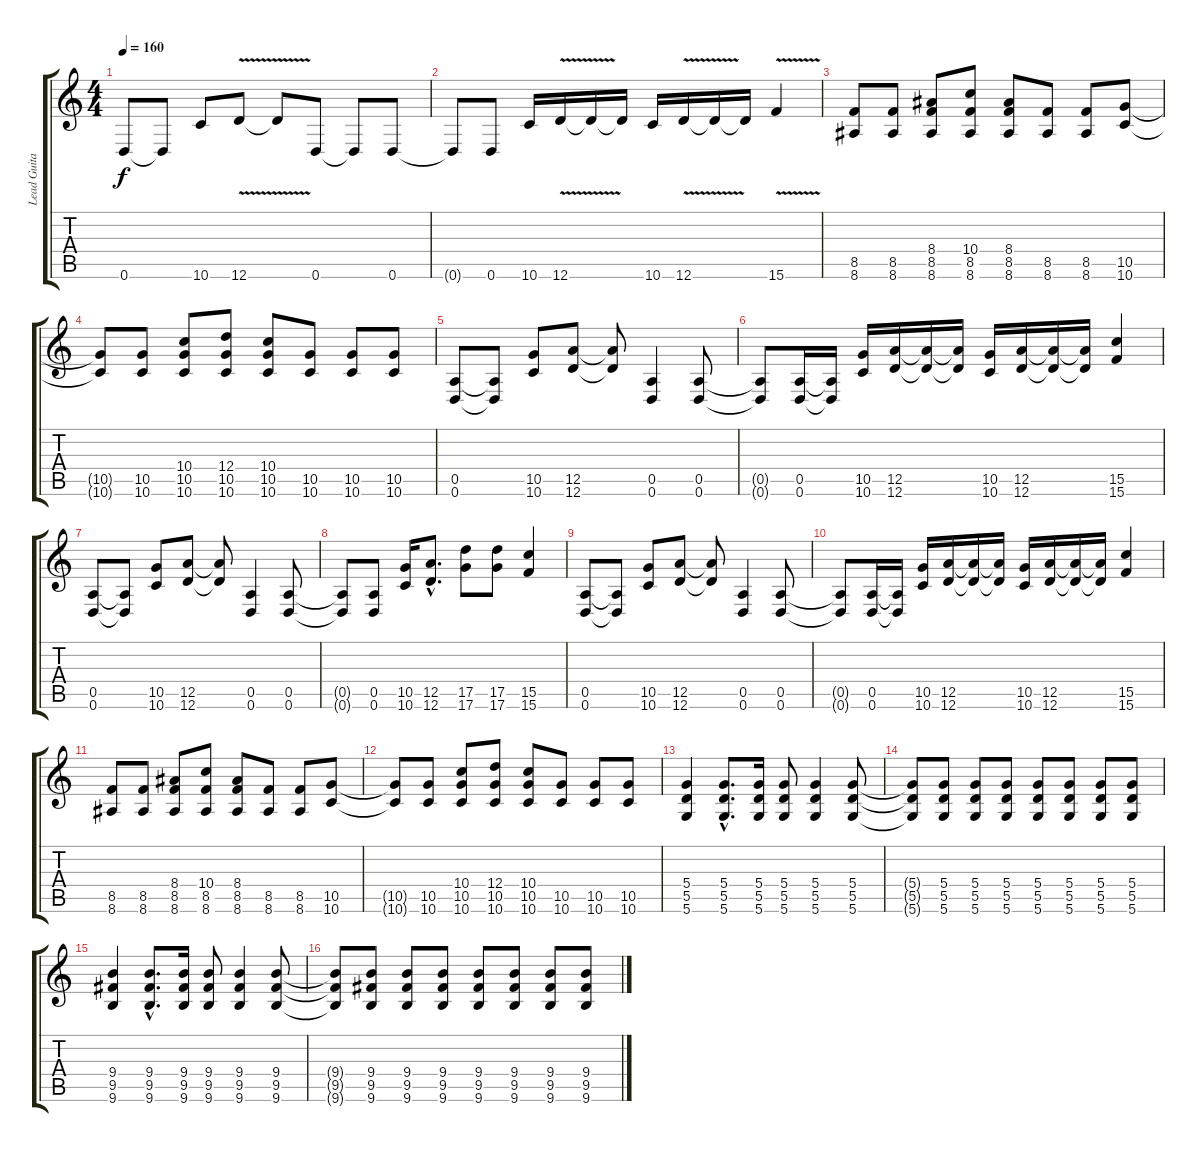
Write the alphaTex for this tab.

\track ("Lead Guitar" "Lead Guita") {instrument distortionguitar}
\staff {score tabs}
\tuning (E4 B3 G3 D3 A2 D2) {hide}
\ts (4 4)
\tempo 160
\clef g2
\ks c
0.6.8{dy f} 0.6{t}.8 10.6.8 12.6{v}.8 12.6{t}.8 0.6.8 0.6{t}.8 0.6.8 |
0.6{t}.8 0.6.8 10.6.16 12.6{v}.16 12.6{t}.16 12.6{t}.16 10.6.16 12.6{v}.16 12.6{t}.16 12.6{t}.16 15.6{v}.4 |
(8.5 8.6).8 (8.5 8.6).8 (8.4 8.5 8.6).8 (10.4 8.5 8.6).8 (8.4 8.5 8.6).8 (8.5 8.6).8 (8.5 8.6).8 (10.5 10.6).8 |
(10.5{t} 10.6{t}).8 (10.5 10.6).8 (10.4 10.5 10.6).8 (12.4 10.5 10.6).8 (10.4 10.5 10.6).8 (10.5 10.6).8 (10.5 10.6).8 (10.5 10.6).8 |
(0.5 0.6).8 (0.5{t} 0.6{t}).8 (10.5 10.6).8 (12.5 12.6).8 (12.5{t} 12.6{t}).8 (0.5 0.6).4 (0.5 0.6).8 |
(0.5{t} 0.6{t}).8 (0.5 0.6).16 (0.5{t} 0.6{t}).16 (10.5 10.6).16 (12.5 12.6).16 (12.5{t} 12.6{t}).16 (12.5{t} 12.6{t}).16 (10.5 10.6).16 (12.5 12.6).16 (12.5{t} 12.6{t}).16 (12.5{t} 12.6{t}).16 (15.5 15.6).4 |
(0.5 0.6).8 (0.5{t} 0.6{t}).8 (10.5 10.6).8 (12.5 12.6).8 (12.5{t} 12.6{t}).8 (0.5 0.6).4 (0.5 0.6).8 |
(0.5{t} 0.6{t}).8 (0.5 0.6).8 (10.5 10.6).16 (12.5{hac} 12.6{hac}).8{d} (17.5 17.6).8 (17.5 17.6).8 (15.5 15.6).4 |
(0.5 0.6).8 (0.5{t} 0.6{t}).8 (10.5 10.6).8 (12.5 12.6).8 (12.5{t} 12.6{t}).8 (0.5 0.6).4 (0.5 0.6).8 |
(0.5{t} 0.6{t}).8 (0.5 0.6).16 (0.5{t} 0.6{t}).16 (10.5 10.6).16 (12.5 12.6).16 (12.5{t} 12.6{t}).16 (12.5{t} 12.6{t}).16 (10.5 10.6).16 (12.5 12.6).16 (12.5{t} 12.6{t}).16 (12.5{t} 12.6{t}).16 (15.5 15.6).4 |
(8.5 8.6).8 (8.5 8.6).8 (8.4 8.5 8.6).8 (10.4 8.5 8.6).8 (8.4 8.5 8.6).8 (8.5 8.6).8 (8.5 8.6).8 (10.5 10.6).8 |
(10.5{t} 10.6{t}).8 (10.5 10.6).8 (10.4 10.5 10.6).8 (12.4 10.5 10.6).8 (10.4 10.5 10.6).8 (10.5 10.6).8 (10.5 10.6).8 (10.5 10.6).8 |
(5.4 5.5 5.6).4 (5.4{hac} 5.5{hac} 5.6{hac}).8{d} (5.4 5.5 5.6).16 (5.4 5.5 5.6).8 (5.4 5.5 5.6).4 (5.4 5.5 5.6).8 |
(5.4{t} 5.5{t} 5.6{t}).8 (5.4 5.5 5.6).8 (5.4 5.5 5.6).8 (5.4 5.5 5.6).8 (5.4 5.5 5.6).8 (5.4 5.5 5.6).8 (5.4 5.5 5.6).8 (5.4 5.5 5.6).8 |
(9.4 9.5 9.6).4 (9.4{hac} 9.5{hac} 9.6{hac}).8{d} (9.4 9.5 9.6).16 (9.4 9.5 9.6).8 (9.4 9.5 9.6).4 (9.4 9.5 9.6).8 |
(9.4{t} 9.5{t} 9.6{t}).8 (9.4 9.5 9.6).8 (9.4 9.5 9.6).8 (9.4 9.5 9.6).8 (9.4 9.5 9.6).8 (9.4 9.5 9.6).8 (9.4 9.5 9.6).8 (9.4 9.5 9.6).8
